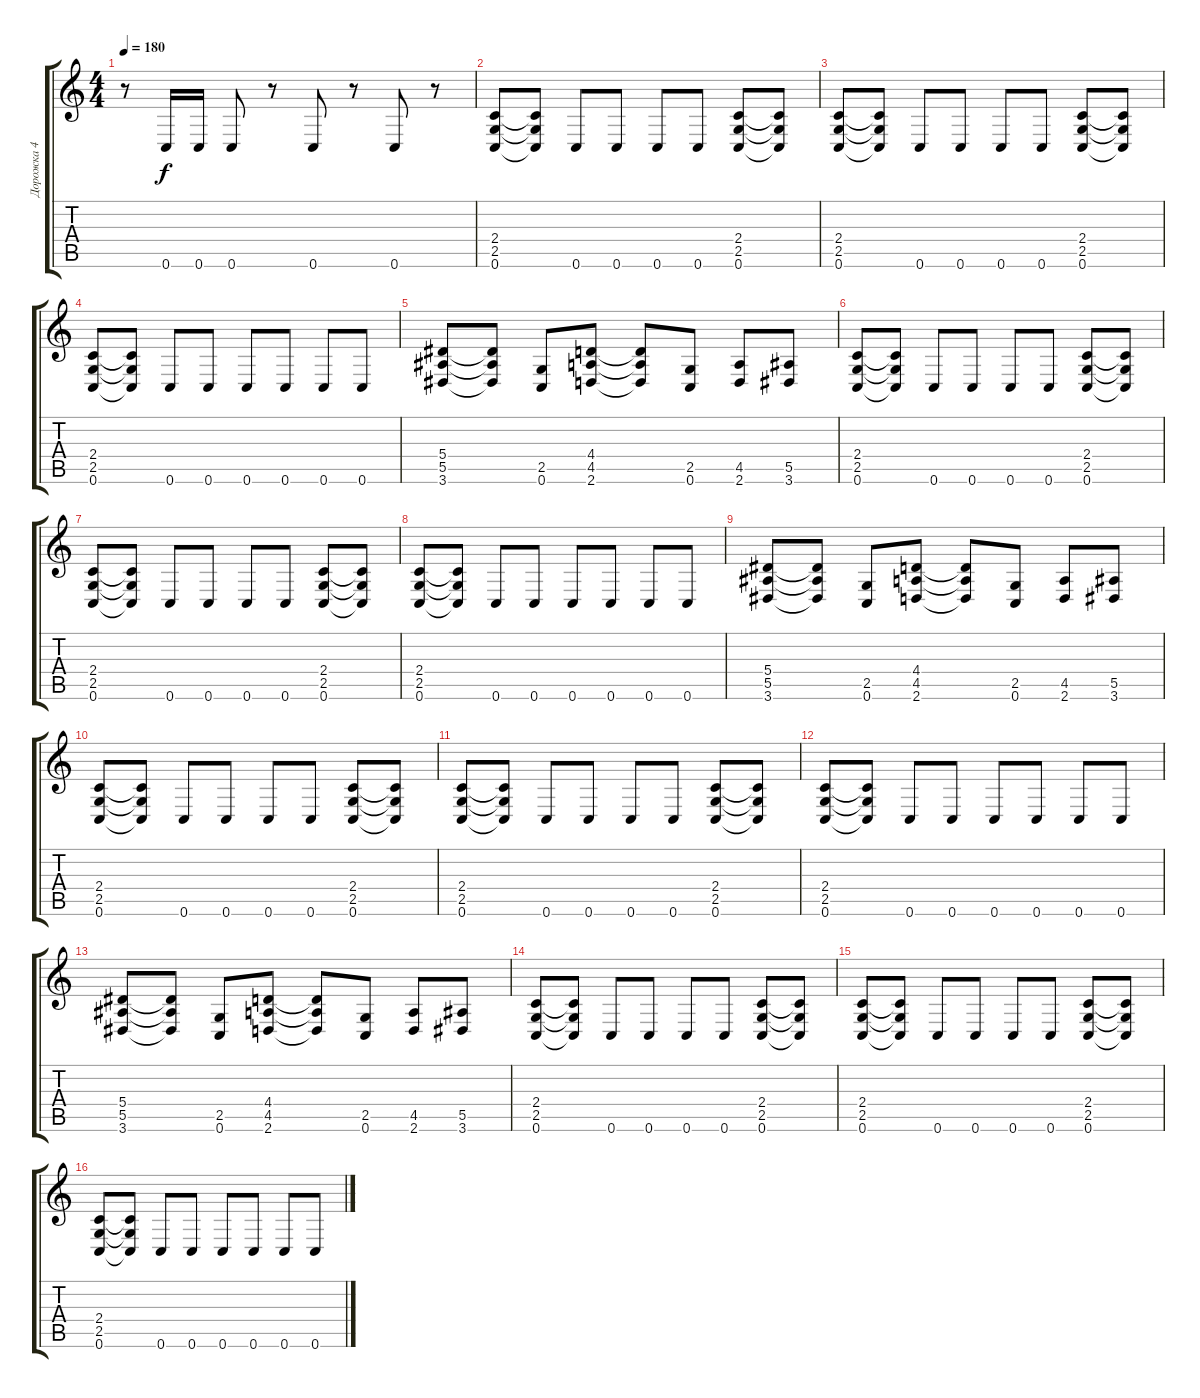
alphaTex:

\track ("Дорожка 4" "Дорожка 4") {instrument distortionguitar}
\staff {score tabs}
\tuning (C4 G3 Eb3 Bb2 F2 C2) {hide}
\ts (4 4)
\tempo 180
\clef g2
\ks c
r.8{dy f} 0.6.16 0.6.16 0.6.8 r.8 0.6.8 r.8 0.6.8 r.8 |
(2.4 2.5 0.6).8 (2.4{t} 2.5{t} 0.6{t}).8 0.6.8 0.6.8 0.6.8 0.6.8 (2.4 2.5 0.6).8 (2.4{t} 2.5{t} 0.6{t}).8 |
(2.4 2.5 0.6).8 (2.4{t} 2.5{t} 0.6{t}).8 0.6.8 0.6.8 0.6.8 0.6.8 (2.4 2.5 0.6).8 (2.4{t} 2.5{t} 0.6{t}).8 |
(2.4 2.5 0.6).8 (2.4{t} 2.5{t} 0.6{t}).8 0.6.8 0.6.8 0.6.8 0.6.8 0.6.8 0.6.8 |
(5.4 5.5 3.6).8 (5.4{t} 5.5{t} 3.6{t}).8 (2.5 0.6).8 (4.4 4.5 2.6).8 (4.4{t} 4.5{t} 2.6{t}).8 (2.5 0.6).8 (4.5 2.6).8 (5.5 3.6).8 |
(2.4 2.5 0.6).8 (2.4{t} 2.5{t} 0.6{t}).8 0.6.8 0.6.8 0.6.8 0.6.8 (2.4 2.5 0.6).8 (2.4{t} 2.5{t} 0.6{t}).8 |
(2.4 2.5 0.6).8 (2.4{t} 2.5{t} 0.6{t}).8 0.6.8 0.6.8 0.6.8 0.6.8 (2.4 2.5 0.6).8 (2.4{t} 2.5{t} 0.6{t}).8 |
(2.4 2.5 0.6).8 (2.4{t} 2.5{t} 0.6{t}).8 0.6.8 0.6.8 0.6.8 0.6.8 0.6.8 0.6.8 |
(5.4 5.5 3.6).8 (5.4{t} 5.5{t} 3.6{t}).8 (2.5 0.6).8 (4.4 4.5 2.6).8 (4.4{t} 4.5{t} 2.6{t}).8 (2.5 0.6).8 (4.5 2.6).8 (5.5 3.6).8 |
(2.4 2.5 0.6).8 (2.4{t} 2.5{t} 0.6{t}).8 0.6.8 0.6.8 0.6.8 0.6.8 (2.4 2.5 0.6).8 (2.4{t} 2.5{t} 0.6{t}).8 |
(2.4 2.5 0.6).8 (2.4{t} 2.5{t} 0.6{t}).8 0.6.8 0.6.8 0.6.8 0.6.8 (2.4 2.5 0.6).8 (2.4{t} 2.5{t} 0.6{t}).8 |
(2.4 2.5 0.6).8 (2.4{t} 2.5{t} 0.6{t}).8 0.6.8 0.6.8 0.6.8 0.6.8 0.6.8 0.6.8 |
(5.4 5.5 3.6).8 (5.4{t} 5.5{t} 3.6{t}).8 (2.5 0.6).8 (4.4 4.5 2.6).8 (4.4{t} 4.5{t} 2.6{t}).8 (2.5 0.6).8 (4.5 2.6).8 (5.5 3.6).8 |
(2.4 2.5 0.6).8 (2.4{t} 2.5{t} 0.6{t}).8 0.6.8 0.6.8 0.6.8 0.6.8 (2.4 2.5 0.6).8 (2.4{t} 2.5{t} 0.6{t}).8 |
(2.4 2.5 0.6).8 (2.4{t} 2.5{t} 0.6{t}).8 0.6.8 0.6.8 0.6.8 0.6.8 (2.4 2.5 0.6).8 (2.4{t} 2.5{t} 0.6{t}).8 |
(2.4 2.5 0.6).8 (2.4{t} 2.5{t} 0.6{t}).8 0.6.8 0.6.8 0.6.8 0.6.8 0.6.8 0.6.8
